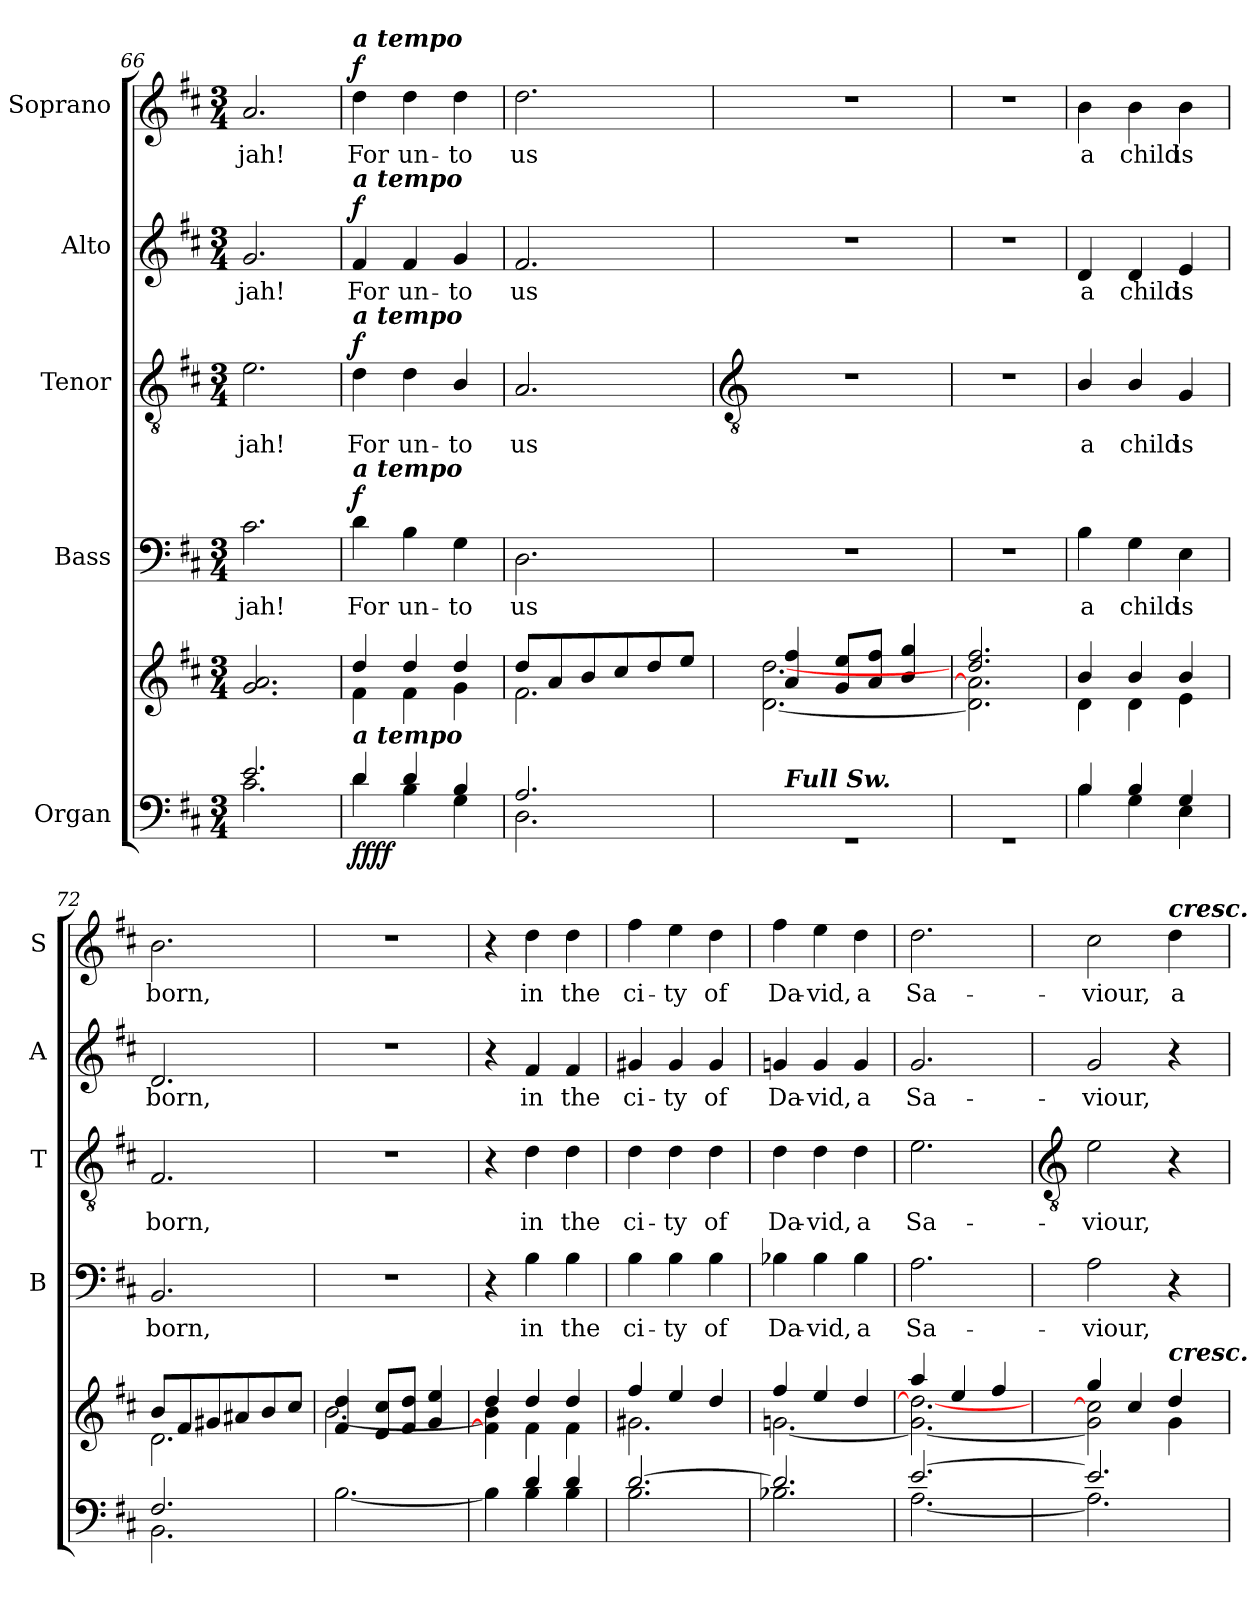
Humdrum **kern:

**kern	**kern	**dynam	**kern	**text	**dynam	**kern	**text	**dynam	**kern	**text	**dynam	**kern	**text	**dynam
*part5	*part5	*part5	*part4	*part4	*part4	*part3	*part3	*part3	*part2	*part2	*part2	*part1	*part1	*part1
*staff6	*staff5	*staff5/6	*staff4	*staff4	*staff4	*staff3	*staff3	*staff3	*staff2	*staff2	*staff2	*staff1	*staff1	*staff1
*I"Organ	*	*	*I"Bass	*	*	*I"Tenor	*	*	*I"Alto	*	*	*I"Soprano	*	*
*	*	*	*I'B	*	*	*I'T	*	*	*I'A	*	*	*I'S	*	*
*clefF4	*clefG2	*	*clefF4	*	*	*clefGv2	*	*	*clefG2	*	*	*clefG2	*	*
*k[f#c#]	*k[f#c#]	*	*k[f#c#]	*	*	*k[f#c#]	*	*	*k[f#c#]	*	*	*k[f#c#]	*	*
*D:	*D:	*	*D:	*	*	*D:	*	*	*D:	*	*	*D:	*	*
*M3/4	*M3/4	*	*M3/4	*	*	*M3/4	*	*	*M3/4	*	*	*M3/4	*	*
=66	=66	=66	=66	=66	=66	=66	=66	=66	=66	=66	=66	=66	=66	=66
*^	*^	*	*	*	*	*	*	*	*	*	*	*	*	*
!	!	!	!	!	!	!LO:LY:b	!	!	!LO:LY:b	!	!	!LO:LY:b	!	!	!LO:LY:b	!
2.e/	2.c#\	2.g/ 2.a/	2.ryy	.	2.c#	jah!	.	2.e	jah!	.	2.g	-jah!	.	2.a	-jah!	.
=67	=67	=67	=67	=67	=67	=67	=67	=67	=67	=67	=67	=67	=67	=67	=67	=67
!	!	!	!	!	!	!	!	!	!	!	!	!	!	!LO:TX:a:Bi:t=a tempo	!	!
!	!	!	!	!	!	!	!	!	!	!	!LO:TX:a:Bi:t=a tempo	!	!	!	!	!
!	!	!	!	!	!	!	!	!LO:TX:a:Bi:t=a tempo	!	!	!	!	!	!	!	!
!	!	!	!	!	!LO:TX:a:Bi:t=a tempo	!	!	!	!	!	!	!	!	!	!	!
!	!	!LO:TX:b:Bi:t=a tempo	!	!	!	!	!	!	!	!	!	!	!	!	!	!
!	!	!	!	!LO:DY:b=2	!	!LO:LY:b	!	!	!LO:LY:b	!	!	!LO:LY:b	!	!	!LO:LY:b	!
!	!	!	!	!LO:DY:n=1:b=2	!	!	!	!	!	!	!	!	!	!	!	!
!	!	!	!	!LO:DY:n=2:b	!	!	!	!	!	!	!	!	!	!	!	!
!	!	!	!	!LO:DY:n=3:b	!	!	!LO:DY:b	!	!	!LO:DY:b	!	!	!LO:DY:b	!	!	!LO:DY:b
4d/	4d\	4dd/	4f#\	f f f f	4d	For	f	4d	For	f	4f#	For	f	4dd	For	f
!	!	!	!	!	!	!LO:LY:b	!	!	!LO:LY:b	!	!	!LO:LY:b	!	!	!LO:LY:b	!
4d/	4B\	4dd/	4f#\	.	4B	un-	.	4d	un-	.	4f#	un-	.	4dd	un-	.
!	!	!	!	!	!	!LO:LY:b	!	!	!LO:LY:b	!	!	!LO:LY:b	!	!	!LO:LY:b	!
4B/	4G\	4dd/	4g\	.	4G	-to	.	4B/	-to	.	4g	-to	.	4dd	-to	.
=68	=68	=68	=68	=68	=68	=68	=68	=68	=68	=68	=68	=68	=68	=68	=68	=68
!	!	!	!	!	!	!LO:LY:b	!	!	!LO:LY:b	!	!	!LO:LY:b	!	!	!LO:LY:b	!
2.A/	2.D\	8dd/L	2.f#\	.	2.D	us	.	2.A	us	.	2.f#	us	.	2.dd	us	.
.	.	8a/	.	.	.	.	.	.	.	.	.	.	.	.	.	.
.	.	8b/	.	.	.	.	.	.	.	.	.	.	.	.	.	.
.	.	8cc#/	.	.	.	.	.	.	.	.	.	.	.	.	.	.
.	.	8dd/	.	.	.	.	.	.	.	.	.	.	.	.	.	.
.	.	8ee/J	.	.	.	.	.	.	.	.	.	.	.	.	.	.
!!LO:LB:g=z
=69	=69	=69	=69	=69	=69	=69	=69	=69	=69	=69	=69	=69	=69	=69	=69	=69
*	*	*	*	*	*	*	*	*clefGv2	*	*	*	*	*	*	*	*
!LO:TX:a:Bi:t=Full Sw.	!	!	!	!	!	!	!	!	!	!	!	!	!	!	!	!
!	!LO:N:vis=1	!	!	!	!LO:N:vis=1	!	!	!LO:N:vis=1	!	!	!LO:N:vis=1	!	!	!LO:N:vis=1	!	!
2.ryy	2.r	4a/ 4ff#/	[2.d\ [2.dd\	.	2.r	.	.	2.r	.	.	2.r	.	.	2.r	.	.
.	.	8g/ 8ee/L	.	.	.	.	.	.	.	.	.	.	.	.	.	.
.	.	8a/ 8ff#/J	.	.	.	.	.	.	.	.	.	.	.	.	.	.
.	.	4b/ 4gg/	.	.	.	.	.	.	.	.	.	.	.	.	.	.
=70	=70	=70	=70	=70	=70	=70	=70	=70	=70	=70	=70	=70	=70	=70	=70	=70
!	!LO:N:vis=1	!	!	!	!LO:N:vis=1	!	!	!LO:N:vis=1	!	!	!LO:N:vis=1	!	!	!LO:N:vis=1	!	!
2.ryy	2.r	2.dd/ 2.ff#/	2.d\] 2.a\]	.	2.r	.	.	2.r	.	.	2.r	.	.	2.r	.	.
=71	=71	=71	=71	=71	=71	=71	=71	=71	=71	=71	=71	=71	=71	=71	=71	=71
!	!	!	!	!	!	!LO:LY:b	!	!	!LO:LY:b	!	!	!LO:LY:b	!	!	!LO:LY:b	!
4B/	4B\	4b/	4d\	.	4B	a	.	4B/	a	.	4d	a	.	4b	a	.
!	!	!	!	!	!	!LO:LY:b	!	!	!LO:LY:b	!	!	!LO:LY:b	!	!	!LO:LY:b	!
4B/	4G\	4b/	4d\	.	4G	child	.	4B/	child	.	4d	child	.	4b	child	.
!	!	!	!	!	!	!LO:LY:b	!	!	!LO:LY:b	!	!	!LO:LY:b	!	!	!LO:LY:b	!
4G/	4E\	4b/	4e\	.	4E	is	.	4G	is	.	4e	is	.	4b	is	.
=72	=72	=72	=72	=72	=72	=72	=72	=72	=72	=72	=72	=72	=72	=72	=72	=72
!	!	!	!	!	!	!LO:LY:b	!	!	!LO:LY:b	!	!	!LO:LY:b	!	!	!LO:LY:b	!
2.F#/	2.BB\	8b/L	2.d\	.	2.BB	born,	.	2.F#	born,	.	2.d	born,	.	2.b	born,	.
.	.	8f#/	.	.	.	.	.	.	.	.	.	.	.	.	.	.
.	.	8g#X/	.	.	.	.	.	.	.	.	.	.	.	.	.	.
.	.	8a#X/	.	.	.	.	.	.	.	.	.	.	.	.	.	.
.	.	8b/	.	.	.	.	.	.	.	.	.	.	.	.	.	.
.	.	8cc#/J	.	.	.	.	.	.	.	.	.	.	.	.	.	.
=73	=73	=73	=73	=73	=73	=73	=73	=73	=73	=73	=73	=73	=73	=73	=73	=73
!	!	!	!	!	!LO:N:vis=1	!	!	!LO:N:vis=1	!	!	!LO:N:vis=1	!	!	!LO:N:vis=1	!	!
2.ryy	[2.B\	4f#/ 4dd/	[2.b\	.	2.r	.	.	2.r	.	.	2.r	.	.	2.r	.	.
.	.	8e/ 8cc#/L	.	.	.	.	.	.	.	.	.	.	.	.	.	.
.	.	8f#/ 8dd/J	.	.	.	.	.	.	.	.	.	.	.	.	.	.
.	.	4g/ 4ee/	.	.	.	.	.	.	.	.	.	.	.	.	.	.
=74	=74	=74	=74	=74	=74	=74	=74	=74	=74	=74	=74	=74	=74	=74	=74	=74
4ryy	4B\]	4dd/	4f#\] 4b\]	.	4r	.	.	4r	.	.	4r	.	.	4r	.	.
!	!	!	!	!	!	!LO:LY:b	!	!	!LO:LY:b	!	!	!LO:LY:b	!	!	!LO:LY:b	!
4d/	4B\	4dd/	4f#\	.	4B	in	.	4d	in	.	4f#	in	.	4dd	in	.
!	!	!	!	!	!	!LO:LY:b	!	!	!LO:LY:b	!	!	!LO:LY:b	!	!	!LO:LY:b	!
4d/	4B\	4dd/	4f#\	.	4B	the	.	4d	the	.	4f#	the	.	4dd	the	.
=75	=75	=75	=75	=75	=75	=75	=75	=75	=75	=75	=75	=75	=75	=75	=75	=75
!	!	!	!	!	!	!LO:LY:b	!	!	!LO:LY:b	!	!	!LO:LY:b	!	!	!LO:LY:b	!
[2.d/	2.B\	4ff#/	2.g#X\	.	4B	ci-	.	4d	ci-	.	4g#X	ci-	.	4ff#	ci-	.
!	!	!	!	!	!	!LO:LY:b	!	!	!LO:LY:b	!	!	!LO:LY:b	!	!	!LO:LY:b	!
.	.	4ee/	.	.	4B	-ty	.	4d	-ty	.	4g#	-ty	.	4ee	-ty	.
!	!	!	!	!	!	!LO:LY:b	!	!	!LO:LY:b	!	!	!LO:LY:b	!	!	!LO:LY:b	!
.	.	4dd/	.	.	4B	of	.	4d	of	.	4g#	of	.	4dd	of	.
=76	=76	=76	=76	=76	=76	=76	=76	=76	=76	=76	=76	=76	=76	=76	=76	=76
!	!	!	!	!	!	!LO:LY:b	!	!	!LO:LY:b	!	!	!LO:LY:b	!	!	!LO:LY:b	!
2.d/]	2.B-X\	4ff#/	[2.gn\	.	4B-X	Da-	.	4d	Da-	.	4gn	Da-	.	4ff#	Da-	.
!	!	!	!	!	!	!LO:LY:b	!	!	!LO:LY:b	!	!	!LO:LY:b	!	!	!LO:LY:b	!
.	.	4ee/	.	.	4B-	-vid,	.	4d	-vid,	.	4g	-vid,	.	4ee	-vid,	.
!	!	!	!	!	!	!LO:LY:b	!	!	!LO:LY:b	!	!	!LO:LY:b	!	!	!LO:LY:b	!
.	.	4dd/	.	.	4B-	a	.	4d	a	.	4g	a	.	4dd	a	.
=77	=77	=77	=77	=77	=77	=77	=77	=77	=77	=77	=77	=77	=77	=77	=77	=77
!	!	!	!	!	!	!LO:LY:b	!	!	!LO:LY:b	!	!	!LO:LY:b	!	!	!LO:LY:b	!
[2.e/	[2.A\	4aa/	2.g\_ 2.dd\_	.	2.A	Sa-	.	2.e	Sa-	.	2.g	Sa-	.	2.dd	Sa-	.
.	.	4ee/	.	.	.	.	.	.	.	.	.	.	.	.	.	.
.	.	4ff#/	.	.	.	.	.	.	.	.	.	.	.	.	.	.
!!LO:LB:g=z
=78	=78	=78	=78	=78	=78	=78	=78	=78	=78	=78	=78	=78	=78	=78	=78	=78
*	*	*	*	*	*	*	*	*clefGv2	*	*	*	*	*	*	*	*
!	!	!	!	!	!	!LO:LY:b	!	!	!LO:LY:b	!	!	!LO:LY:b	!	!	!LO:LY:b	!
2.e/]	2.A\]	4gg/	2g\] 2cc#\]	.	2A	-viour,	.	2e	-viour,	.	2g	-viour,	.	2cc#	-viour,	.
.	.	4cc#/	.	.	.	.	.	.	.	.	.	.	.	.	.	.
!	!	!	!	!	!	!	!	!	!	!	!	!	!	!LO:TX:a:Bi:t=cresc.	!	!
!	!	!LO:TX:a:Bi:t=cresc.	!	!	!	!	!	!	!	!	!	!	!	!	!	!
!	!	!	!	!	!	!	!	!	!	!	!	!	!	!	!LO:LY:b	!
.	.	4dd/	4g\	.	4r	.	.	4r	.	.	4r	.	.	4dd	a	.
*v	*v	*	*	*	*	*	*	*	*	*	*	*	*	*	*	*
*	*v	*v	*	*	*	*	*	*	*	*	*	*	*	*	*
=	=	=	=	=	=	=	=	=	=	=	=	=	=	=
*-	*-	*-	*-	*-	*-	*-	*-	*-	*-	*-	*-	*-	*-	*-
